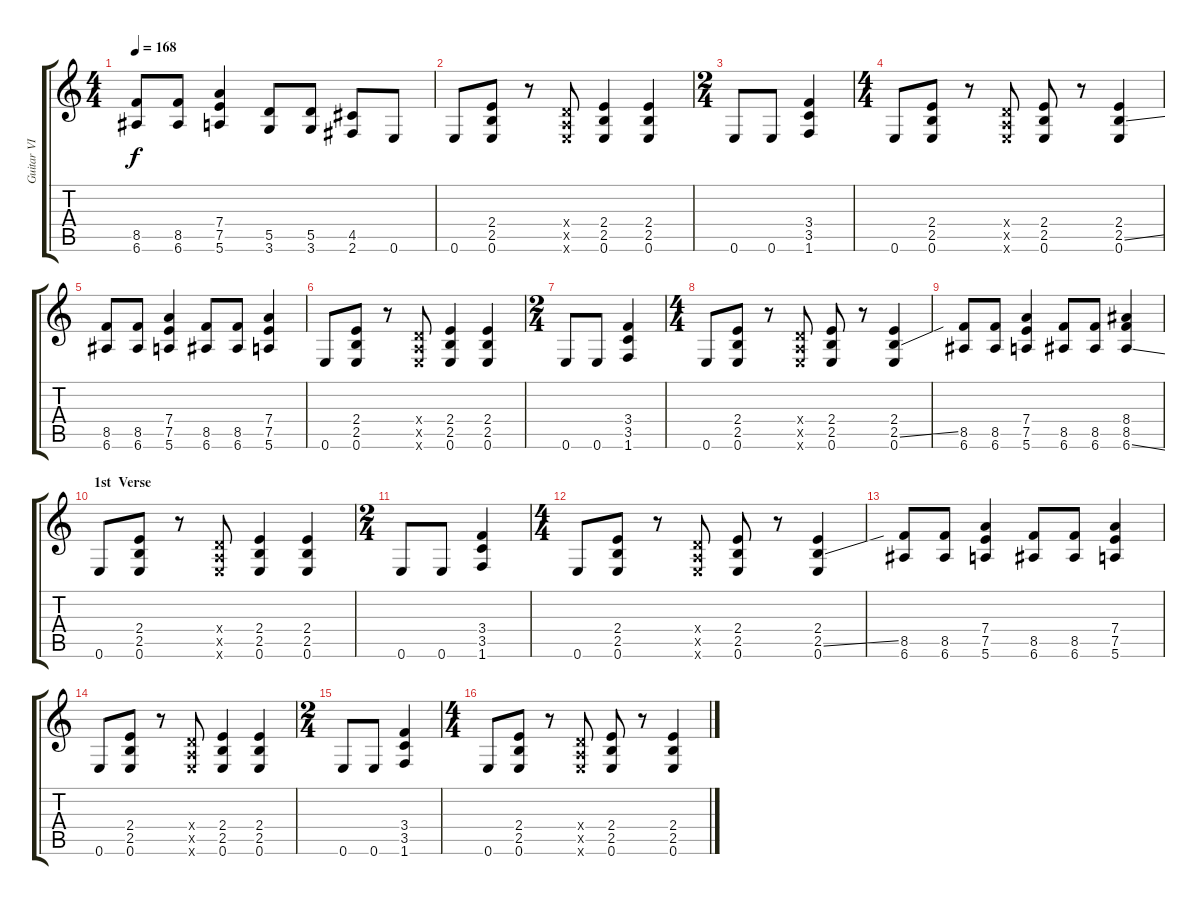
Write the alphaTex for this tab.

\track ("Guitar VI Distortion" "Guitar VI ") {instrument distortionguitar}
\staff {score tabs}
\tuning (E4 B3 G3 D3 A2 E2) {hide}
\ts (4 4)
\tempo 168
\clef g2
\ks c
(8.5 6.6).8{dy f} (8.5 6.6).8 (7.4 7.5 5.6).4 (5.5 3.6).8 (5.5 3.6).8 (4.5 2.6).8 0.6.8 |
0.6.8 (2.4 2.5 0.6).8 r.8 (0.4{x} 0.5{x} 0.6{x}).8 (2.4 2.5 0.6).4 (2.4 2.5 0.6).4 |
\ts (2 4)
0.6.8 0.6.8 (3.4 3.5 1.6).4 |
\ts (4 4)
0.6.8 (2.4 2.5 0.6).8 r.8 (0.4{x} 0.5{x} 0.6{x}).8 (2.4 2.5 0.6).8 r.8 (2.4 2.5{ss} 0.6).4 |
(8.5 6.6).8 (8.5 6.6).8 (7.4 7.5 5.6).4 (8.5 6.6).8 (8.5 6.6).8 (7.4 7.5 5.6).4 |
0.6.8 (2.4 2.5 0.6).8 r.8 (0.4{x} 0.5{x} 0.6{x}).8 (2.4 2.5 0.6).4 (2.4 2.5 0.6).4 |
\ts (2 4)
0.6.8 0.6.8 (3.4 3.5 1.6).4 |
\ts (4 4)
0.6.8 (2.4 2.5 0.6).8 r.8 (0.4{x} 0.5{x} 0.6{x}).8 (2.4 2.5 0.6).8 r.8 (2.4 2.5{ss} 0.6).4 |
(8.5 6.6).8 (8.5 6.6).8 (7.4 7.5 5.6).4 (8.5 6.6).8 (8.5 6.6).8 (8.4 8.5 6.6{ss}).4 |
\section ("" "1st  Verse")
0.6.8 (2.4 2.5 0.6).8 r.8 (0.4{x} 0.5{x} 0.6{x}).8 (2.4 2.5 0.6).4 (2.4 2.5 0.6).4 |
\ts (2 4)
0.6.8 0.6.8 (3.4 3.5 1.6).4 |
\ts (4 4)
0.6.8 (2.4 2.5 0.6).8 r.8 (0.4{x} 0.5{x} 0.6{x}).8 (2.4 2.5 0.6).8 r.8 (2.4 2.5{ss} 0.6).4 |
(8.5 6.6).8 (8.5 6.6).8 (7.4 7.5 5.6).4 (8.5 6.6).8 (8.5 6.6).8 (7.4 7.5 5.6).4 |
0.6.8 (2.4 2.5 0.6).8 r.8 (0.4{x} 0.5{x} 0.6{x}).8 (2.4 2.5 0.6).4 (2.4 2.5 0.6).4 |
\ts (2 4)
0.6.8 0.6.8 (3.4 3.5 1.6).4 |
\ts (4 4)
0.6.8 (2.4 2.5 0.6).8 r.8 (0.4{x} 0.5{x} 0.6{x}).8 (2.4 2.5 0.6).8 r.8 (2.4 2.5{ss} 0.6).4
